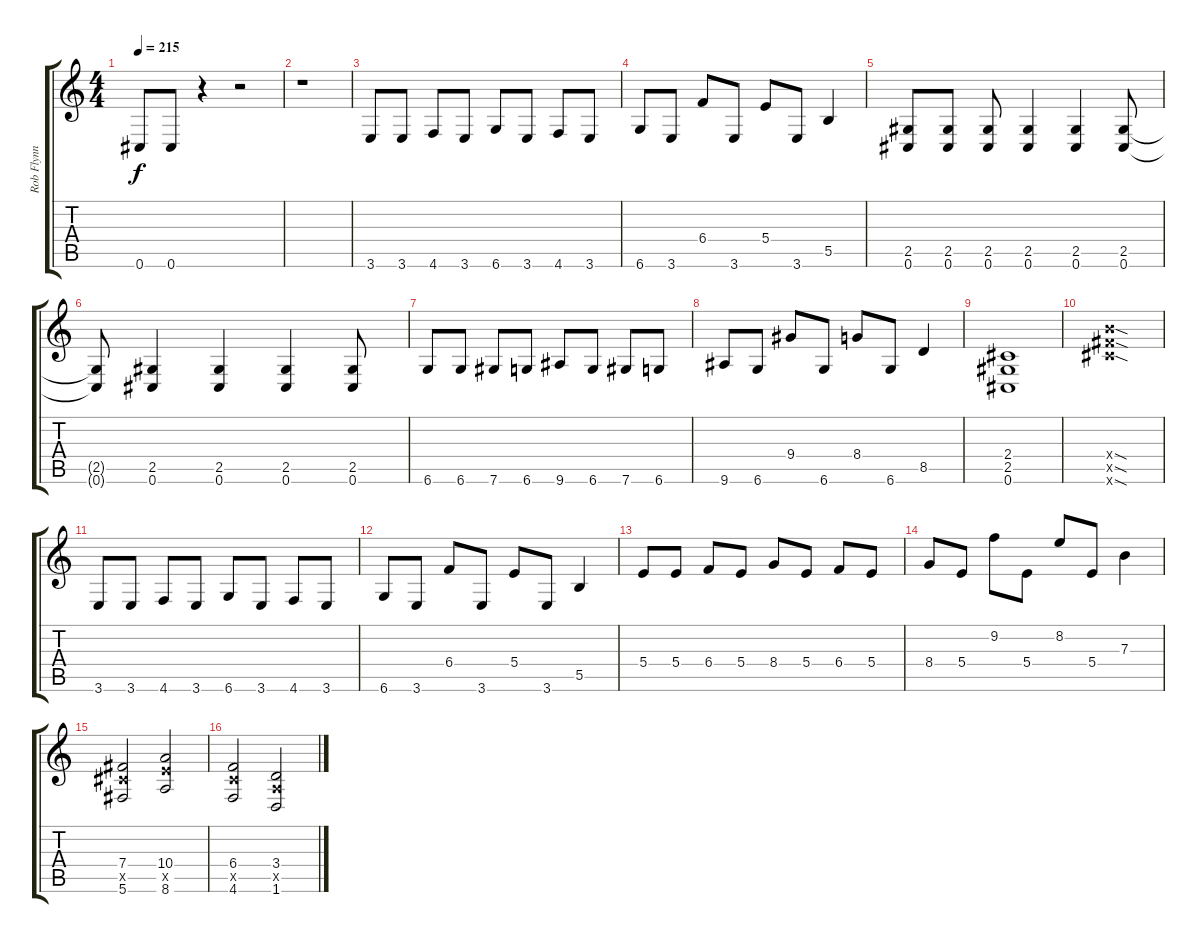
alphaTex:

\track ("Rob Flynn" "Rob Flynn") {instrument distortionguitar}
\staff {score tabs}
\tuning (Db4 Ab3 E3 B2 Gb2 Db2) {hide}
\ts (4 4)
\tempo 215
\clef g2
\ks c
0.6.8{dy f} 0.6.8 r.4 r.2 |
r.1 |
3.6.8 3.6.8 4.6.8 3.6.8 6.6.8 3.6.8 4.6.8 3.6.8 |
6.6.8 3.6.8 6.4.8 3.6.8 5.4.8 3.6.8 5.5.4 |
(2.5 0.6).8 (2.5 0.6).8 (2.5 0.6).8 (2.5 0.6).4 (2.5 0.6).4 (2.5 0.6).8 |
(2.5{t} 0.6{t}).8 (2.5 0.6).4 (2.5 0.6).4 (2.5 0.6).4 (2.5 0.6).8 |
6.6.8 6.6.8 7.6.8 6.6.8 9.6.8 6.6.8 7.6.8 6.6.8 |
9.6.8 6.6.8 9.4.8 6.6.8 8.4.8 6.6.8 8.5.4 |
(2.4 2.5 0.6).1 |
(12.4{sod x} 12.5{sod x} 12.6{sod x}).1 |
3.6.8 3.6.8 4.6.8 3.6.8 6.6.8 3.6.8 4.6.8 3.6.8 |
6.6.8 3.6.8 6.4.8 3.6.8 5.4.8 3.6.8 5.5.4 |
5.4.8 5.4.8 6.4.8 5.4.8 8.4.8 5.4.8 6.4.8 5.4.8 |
8.4.8 5.4.8 9.2.8 5.4.8 8.2.8 5.4.8 7.3.4 |
(7.4 7.5{x} 5.6).2 (10.4 10.5{x} 8.6).2 |
(6.4 6.5{x} 4.6).2 (3.4 3.5{x} 1.6).2
